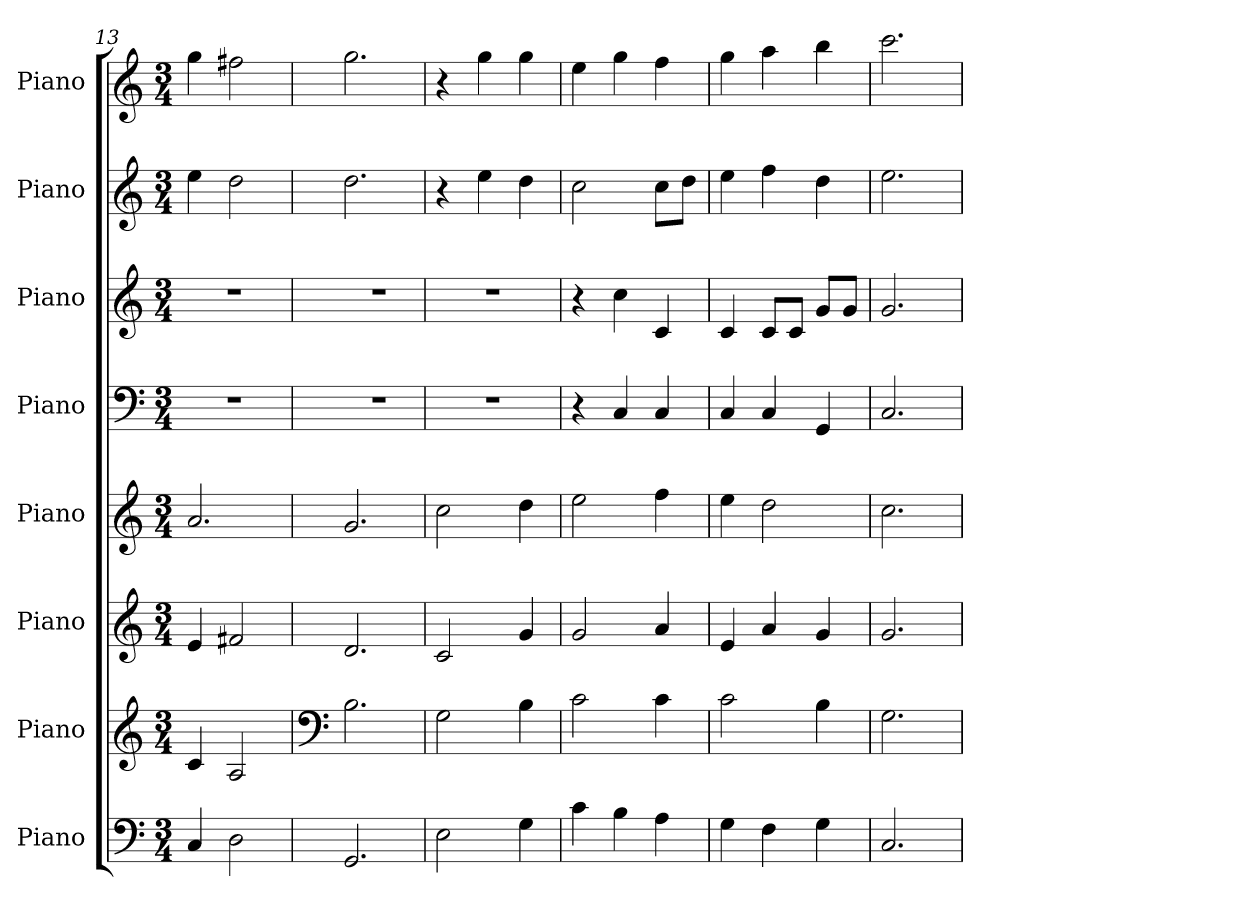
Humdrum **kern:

**kern	**kern	**kern	**kern	**kern	**kern	**kern	**kern
*part8	*part7	*part6	*part5	*part4	*part3	*part2	*part1
*staff8	*staff7	*staff6	*staff5	*staff4	*staff3	*staff2	*staff1
*I"Piano	*I"Piano	*I"Piano	*I"Piano	*I"Piano	*I"Piano	*I"Piano	*I"Piano
*I'Pno.	*I'Pno.	*I'Pno.	*I'Pno.	*I'Pno.	*I'Pno.	*I'Pno.	*I'Pno.
*clefF4	*clefG2	*clefG2	*clefG2	*clefF4	*clefG2	*clefG2	*clefG2
*k[]	*k[]	*k[]	*k[]	*k[]	*k[]	*k[]	*k[]
*M3/4	*M3/4	*M3/4	*M3/4	*M3/4	*M3/4	*M3/4	*M3/4
=13	=13	=13	=13	=13	=13	=13	=13
4C/	4c/	4e/	2.a/	2.r	2.r	4ee\	4gg\
2D\	2A/	2f#X/	.	.	.	2dd\	2ff#X\
=14	=14	=14	=14	=14	=14	=14	=14
*	*clefF4	*	*	*	*	*	*
2.GG/	2.B\	2.d/	2.g/	2.r	2.r	2.dd\	2.gg\
=15	=15	=15	=15	=15	=15	=15	=15
2E\	2G\	2c/	2cc\	2.r	2.r	4r	4r
.	.	.	.	.	.	4ee\	4gg\
4G\	4B\	4g/	4dd\	.	.	4dd\	4gg\
=16	=16	=16	=16	=16	=16	=16	=16
4c\	2c\	2g/	2ee\	4r	4r	2cc\	4ee\
4B\	.	.	.	4C/	4cc\	.	4gg\
4A\	4c\	4a/	4ff\	4C/	4c/	8cc\L	4ff\
.	.	.	.	.	.	8dd\J	.
=17	=17	=17	=17	=17	=17	=17	=17
4G\	2c\	4e/	4ee\	4C/	4c/	4ee\	4gg\
4F\	.	4a/	2dd\	4C/	8c/L	4ff\	4aa\
.	.	.	.	.	8c/J	.	.
4G\	4B\	4g/	.	4GG/	8g/L	4dd\	4bb\
.	.	.	.	.	8g/J	.	.
=18	=18	=18	=18	=18	=18	=18	=18
2.C/	2.G\	2.g/	2.cc\	2.C/	2.g/	2.ee\	2.ccc\
=	=	=	=	=	=	=	=
*-	*-	*-	*-	*-	*-	*-	*-
